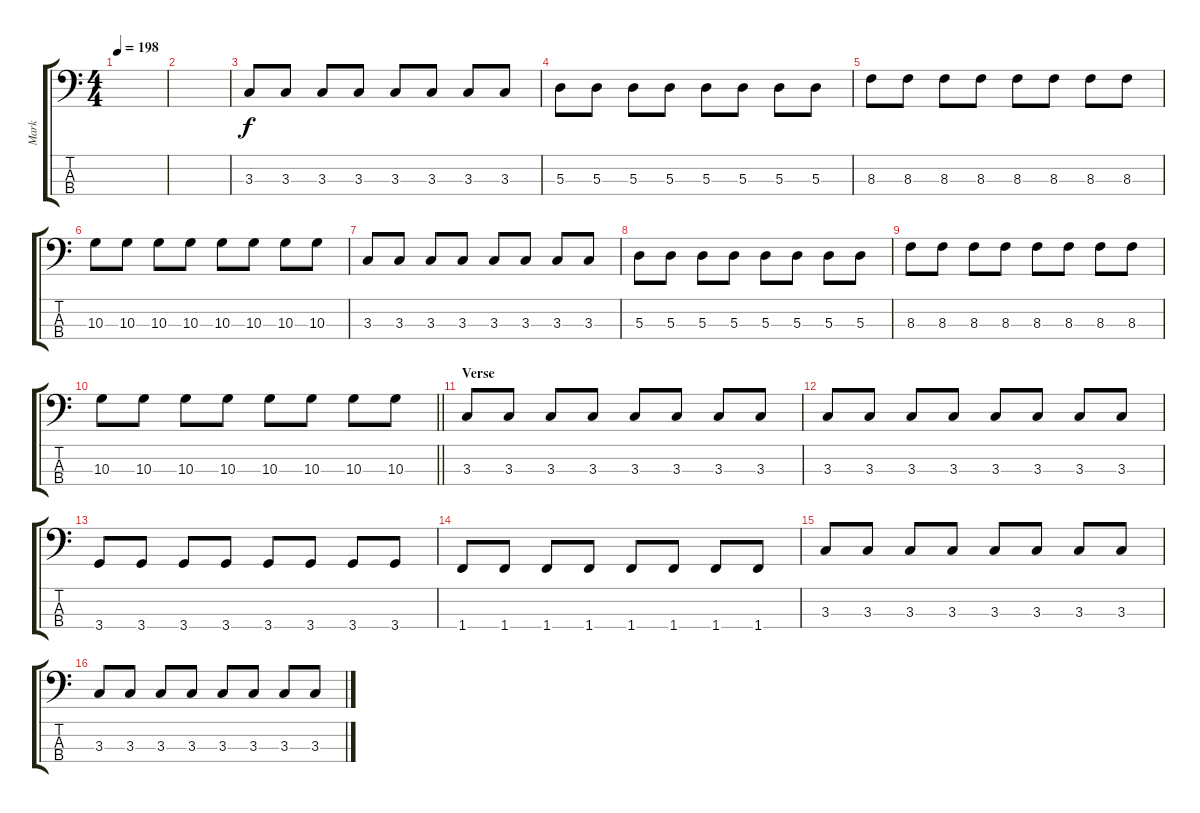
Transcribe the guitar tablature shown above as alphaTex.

\track ("Mark" "Mark") {instrument electricbassfinger}
\staff {score tabs}
\tuning (G2 D2 A1 E1) {hide}
\ts (4 4)
\tempo 198
\clef f4
\ks c
|
|
3.3.8 3.3.8 3.3.8 3.3.8 3.3.8 3.3.8 3.3.8 3.3.8 |
5.3.8 5.3.8 5.3.8 5.3.8 5.3.8 5.3.8 5.3.8 5.3.8 |
8.3.8 8.3.8 8.3.8 8.3.8 8.3.8 8.3.8 8.3.8 8.3.8 |
10.3.8 10.3.8 10.3.8 10.3.8 10.3.8 10.3.8 10.3.8 10.3.8 |
3.3.8 3.3.8 3.3.8 3.3.8 3.3.8 3.3.8 3.3.8 3.3.8 |
5.3.8 5.3.8 5.3.8 5.3.8 5.3.8 5.3.8 5.3.8 5.3.8 |
8.3.8 8.3.8 8.3.8 8.3.8 8.3.8 8.3.8 8.3.8 8.3.8 |
\barLineRight lightlight
10.3.8 10.3.8 10.3.8 10.3.8 10.3.8 10.3.8 10.3.8 10.3.8 |
\section ("" "Verse")
3.3.8 3.3.8 3.3.8 3.3.8 3.3.8 3.3.8 3.3.8 3.3.8 |
3.3.8 3.3.8 3.3.8 3.3.8 3.3.8 3.3.8 3.3.8 3.3.8 |
3.4.8 3.4.8 3.4.8 3.4.8 3.4.8 3.4.8 3.4.8 3.4.8 |
1.4.8 1.4.8 1.4.8 1.4.8 1.4.8 1.4.8 1.4.8 1.4.8 |
3.3.8 3.3.8 3.3.8 3.3.8 3.3.8 3.3.8 3.3.8 3.3.8 |
3.3.8 3.3.8 3.3.8 3.3.8 3.3.8 3.3.8 3.3.8 3.3.8
